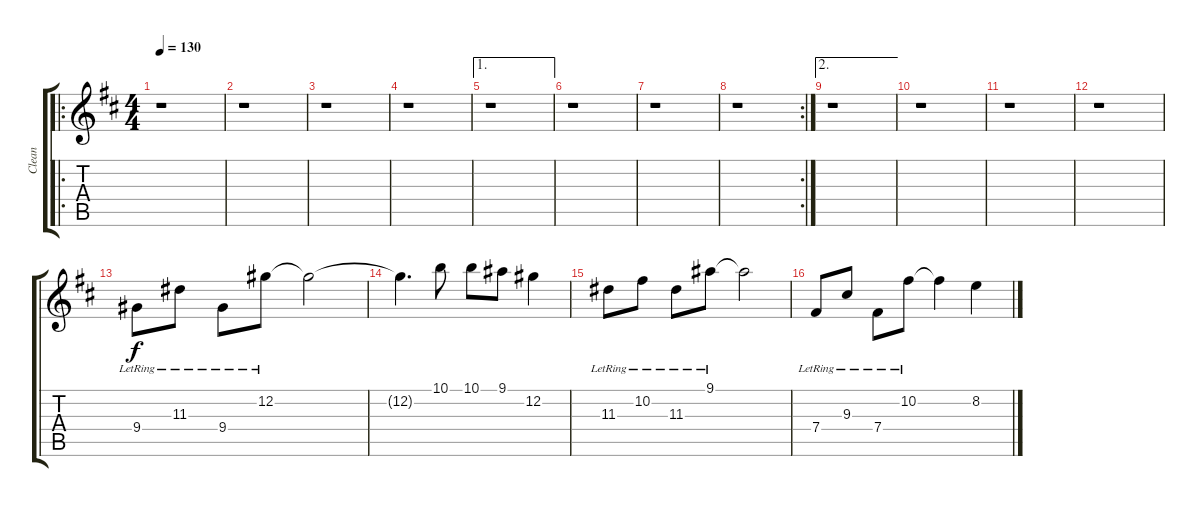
\track ("Clean" "Clean") {instrument electricguitarjazz}
\staff {score tabs}
\tuning (Db4 Ab3 E3 B2 Gb2 Db2) {hide}
\ro
\ts (4 4)
\tempo 130
\clef g2
\ks d
r.1{dy f instrument electricguitarjazz} |
r.1 |
r.1 |
r.1 |
\ae 1
r.1 |
r.1 |
r.1 |
\rc 2
r.1 |
\ae 2
r.1 |
r.1 |
r.1 |
r.1 |
9.4{lr}.8 11.3{lr}.8 9.4{lr}.8 12.2{lr}.8 12.2{t}.2 |
12.2{t}.4{d} 10.1.8 10.1.8 9.1.8 12.2.4 |
11.3{lr}.8 10.2{lr}.8 11.3{lr}.8 9.1{lr}.8 9.1{t}.2 |
7.4{lr}.8 9.3{lr}.8 7.4{lr}.8 10.2{lr}.8 10.2{t}.4 8.2.4
